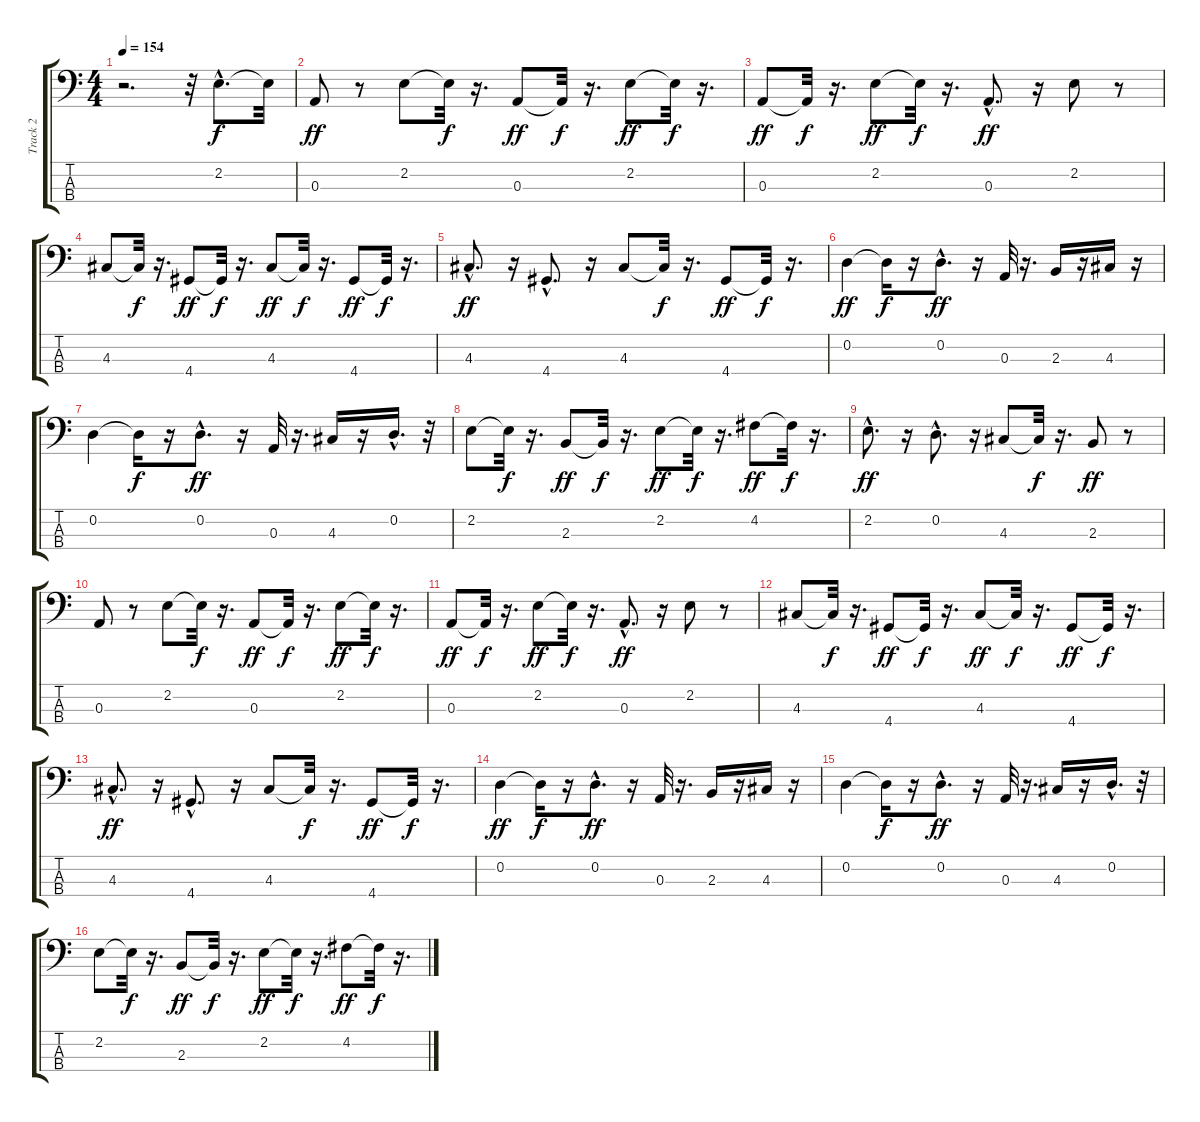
\track ("Track 2" "Track 2") {instrument electricbassfinger}
\staff {score tabs}
\tuning (G2 D2 A1 E1) {hide}
\ts (4 4)
\tempo 154
\clef f4
\ks c
r.2{d dy f instrument electricbassfinger} r.32 2.2{hac}.8{d} 2.2{t}.32 |
0.3.8{dy ff} r.8 2.2.8 2.2{t}.32{dy f} r.16{d} 0.3.8{dy ff} 0.3{t}.32{dy f} r.16{d} 2.2.8{dy ff} 2.2{t}.32{dy f} r.16{d} |
0.3.8{dy ff} 0.3{t}.32{dy f} r.16{d} 2.2.8{dy ff} 2.2{t}.32{dy f} r.16{d} 0.3{hac}.8{d dy ff} r.16 2.2.8 r.8 |
4.3.8 4.3{t}.32{dy f} r.16{d} 4.4.8{dy ff} 4.4{t}.32{dy f} r.16{d} 4.3.8{dy ff} 4.3{t}.32{dy f} r.16{d} 4.4.8{dy ff} 4.4{t}.32{dy f} r.16{d} |
4.3{hac}.8{d dy ff} r.16 4.4{hac}.8{d} r.16 4.3.8 4.3{t}.32{dy f} r.16{d} 4.4.8{dy ff} 4.4{t}.32{dy f} r.16{d} |
0.2.4{dy ff} 0.2{t}.16{dy f} r.16 0.2{hac}.8{d dy ff} r.16 0.3.32 r.16{d} 2.3.16 r.16 4.3.16 r.16 |
0.2.4 0.2{t}.16{dy f} r.16 0.2{hac}.8{d dy ff} r.16 0.3.32 r.16{d} 4.3.16 r.16 0.2{hac}.16{d} r.32 |
2.2.8 2.2{t}.32{dy f} r.16{d} 2.3.8{dy ff} 2.3{t}.32{dy f} r.16{d} 2.2.8{dy ff} 2.2{t}.32{dy f} r.16{d} 4.2.8{dy ff} 4.2{t}.32{dy f} r.16{d} |
2.2{hac}.8{d dy ff} r.16 0.2{hac}.8{d} r.16 4.3.8 4.3{t}.32{dy f} r.16{d} 2.3.8{dy ff} r.8 |
0.3.8 r.8 2.2.8 2.2{t}.32{dy f} r.16{d} 0.3.8{dy ff} 0.3{t}.32{dy f} r.16{d} 2.2.8{dy ff} 2.2{t}.32{dy f} r.16{d} |
0.3.8{dy ff} 0.3{t}.32{dy f} r.16{d} 2.2.8{dy ff} 2.2{t}.32{dy f} r.16{d} 0.3{hac}.8{d dy ff} r.16 2.2.8 r.8 |
4.3.8 4.3{t}.32{dy f} r.16{d} 4.4.8{dy ff} 4.4{t}.32{dy f} r.16{d} 4.3.8{dy ff} 4.3{t}.32{dy f} r.16{d} 4.4.8{dy ff} 4.4{t}.32{dy f} r.16{d} |
4.3{hac}.8{d dy ff} r.16 4.4{hac}.8{d} r.16 4.3.8 4.3{t}.32{dy f} r.16{d} 4.4.8{dy ff} 4.4{t}.32{dy f} r.16{d} |
0.2.4{dy ff} 0.2{t}.16{dy f} r.16 0.2{hac}.8{d dy ff} r.16 0.3.32 r.16{d} 2.3.16 r.16 4.3.16 r.16 |
0.2.4 0.2{t}.16{dy f} r.16 0.2{hac}.8{d dy ff} r.16 0.3.32 r.16{d} 4.3.16 r.16 0.2{hac}.16{d} r.32 |
2.2.8 2.2{t}.32{dy f} r.16{d} 2.3.8{dy ff} 2.3{t}.32{dy f} r.16{d} 2.2.8{dy ff} 2.2{t}.32{dy f} r.16{d} 4.2.8{dy ff} 4.2{t}.32{dy f} r.16{d}
